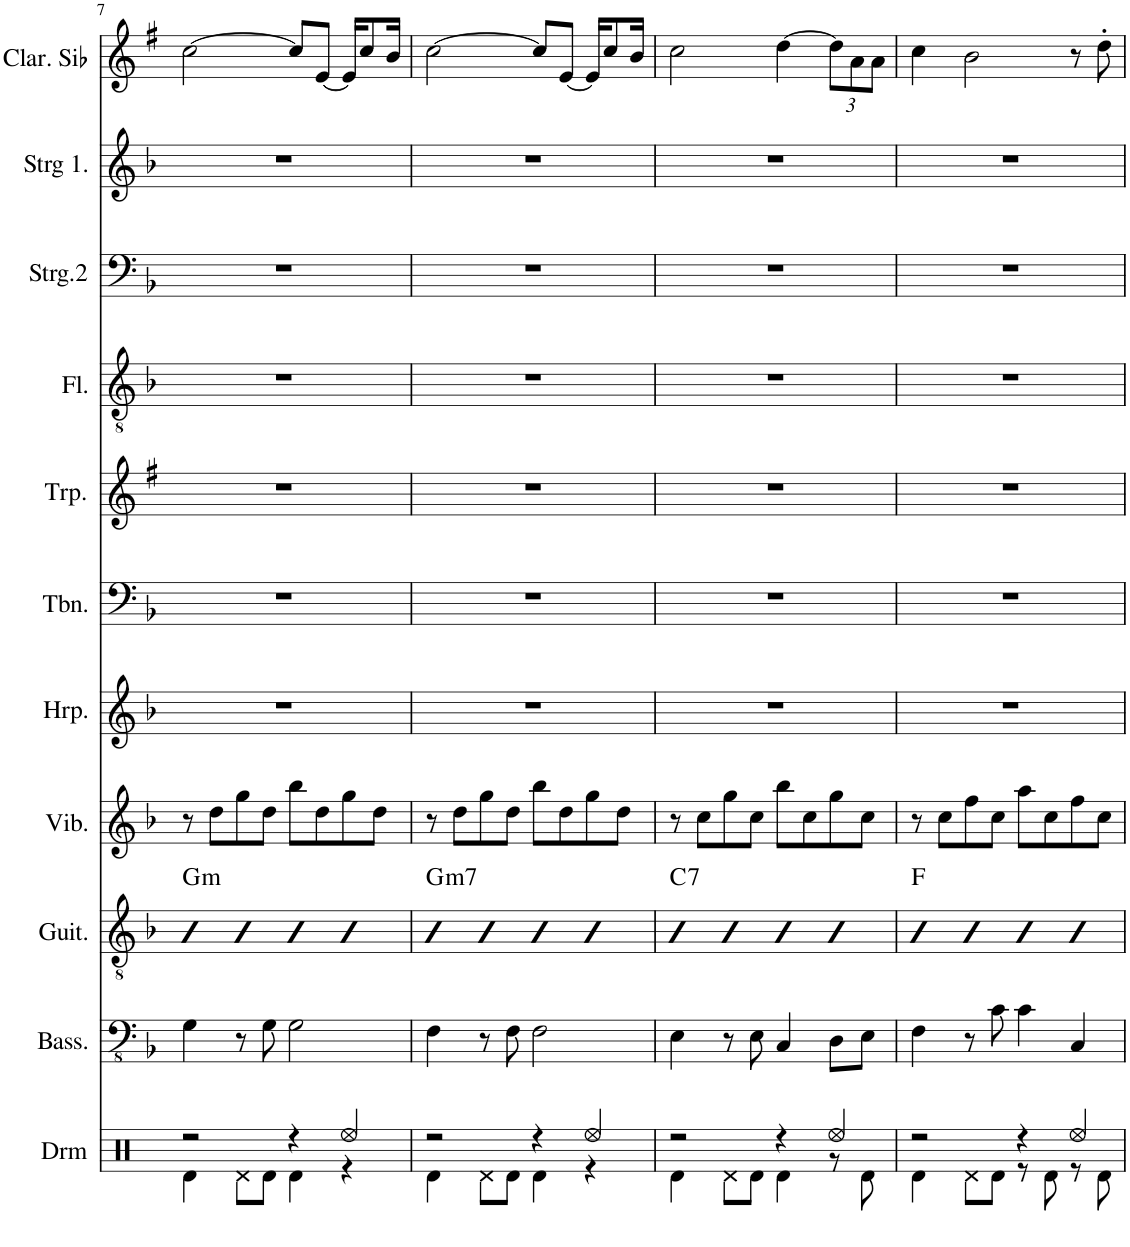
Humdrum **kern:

**kern	**kern	**kern	**harte	**kern	**kern	**kern	**kern	**kern	**kern	**kern	**kern
*part11	*part10	*part9	*part9	*part8	*part7	*part6	*part5	*part4	*part3	*part2	*part1
*staff11	*staff10	*staff9	*	*staff8	*staff7	*staff6	*staff5	*staff4	*staff3	*staff2	*staff1
*I"Drums	*I"El.bass	*I"Guitar (Chords)	*	*I"Vibes	*I"Orchestra Harp	*I"Trombone	*I"Bb Trumpet	*I"Flûte	*I"Strings Low	*I"Strings	*I"Clarinette en Sib
*I'Drm	*I'Bass.	*I'Guit.	*	*I'Vib.	*I'Hrp.	*I'Tbn.	*I'Trp.	*I'Fl.	*I'Strg.2	*I'Strg 1.	*I'Clar. Sib
!!LO:PB:g=z
*clefX	*clefFv4	*clefGv2	*	*clefG2	*clefG2	*clefF4	*clefG2	*clefGv2	*clefF4	*clefG2	*clefG2
*	*	*	*	*	*	*	*Trd1c2	*	*	*	*Trd1c2
*k[b-]	*k[b-]	*k[b-]	*	*k[b-]	*k[b-]	*k[b-]	*k[f#]	*k[b-]	*k[b-]	*k[b-]	*k[f#]
*M4/4	*M4/4	*M4/4	*	*M4/4	*M4/4	*M4/4	*M4/4	*M4/4	*M4/4	*M4/4	*M4/4
=7	=7	=7	=7	=7	=7	=7	=7	=7	=7	=7	=7
*^	*	*	*	*	*	*	*	*	*	*	*
!	!	!	!	!LO:H:kt=m	!	!	!	!	!	!	!	!
2r	4Rd\	4GG\	4B-	G:min	8r	1r	1r	1r	1r	1r	1r	[2cc\
.	.	.	.	.	8dd\L	.	.	.	.	.	.	.
.	8Rd\L	8r	4B-	.	8gg\	.	.	.	.	.	.	.
.	8Rd\J	8GG\	.	.	8dd\J	.	.	.	.	.	.	.
4r	4Rd\	2GG\	4B-	.	8bb-\L	.	.	.	.	.	.	8cc/L]
.	.	.	.	.	8dd\	.	.	.	.	.	.	[8e/J
4Ree/	4r	.	4B-	.	8gg\	.	.	.	.	.	.	16e/KL]
.	.	.	.	.	.	.	.	.	.	.	.	8cc/
.	.	.	.	.	8dd\J	.	.	.	.	.	.	.
.	.	.	.	.	.	.	.	.	.	.	.	16b/Jk
=8	=8	=8	=8	=8	=8	=8	=8	=8	=8	=8	=8	=8
!	!	!	!	!LO:H:kt=m7	!	!	!	!	!	!	!	!
2r	4Rd\	4FF\	4B-	G:min7	8r	1r	1r	1r	1r	1r	1r	[2cc\
.	.	.	.	.	8dd\L	.	.	.	.	.	.	.
.	8Rd\L	8r	4B-	.	8gg\	.	.	.	.	.	.	.
.	8Rd\J	8FF\	.	.	8dd\J	.	.	.	.	.	.	.
4r	4Rd\	2FF\	4B-	.	8bb-\L	.	.	.	.	.	.	8cc/L]
.	.	.	.	.	8dd\	.	.	.	.	.	.	[8e/J
4Ree/	4r	.	4B-	.	8gg\	.	.	.	.	.	.	16e/KL]
.	.	.	.	.	.	.	.	.	.	.	.	8cc/
.	.	.	.	.	8dd\J	.	.	.	.	.	.	.
.	.	.	.	.	.	.	.	.	.	.	.	16b/Jk
=9	=9	=9	=9	=9	=9	=9	=9	=9	=9	=9	=9	=9
!	!	!	!	!LO:H:kt=7	!	!	!	!	!	!	!	!
2r	4Rd\	4EE\	4B-	C:7	8r	1r	1r	1r	1r	1r	1r	2cc\
.	.	.	.	.	8cc\L	.	.	.	.	.	.	.
.	8Rd\L	8r	4B-	.	8gg\	.	.	.	.	.	.	.
.	8Rd\J	8EE\	.	.	8cc\J	.	.	.	.	.	.	.
4r	4Rd\	4CC/	4B-	.	8bb-\L	.	.	.	.	.	.	[4dd\
.	.	.	.	.	8cc\	.	.	.	.	.	.	.
*	*	*	*	*	*	*	*	*	*	*	*	*Xbrackettup
4Ree/	8r	8DD\L	4B-	.	8gg\	.	.	.	.	.	.	12dd\L]
.	.	.	.	.	.	.	.	.	.	.	.	12a\
.	8Rd\	8EE\J	.	.	8cc\J	.	.	.	.	.	.	.
.	.	.	.	.	.	.	.	.	.	.	.	12a\J
=10	=10	=10	=10	=10	=10	=10	=10	=10	=10	=10	=10	=10
2r	4Rd\	4FF\	4B-	F:maj	8r	1r	1r	1r	1r	1r	1r	4cc\
.	.	.	.	.	8cc\L	.	.	.	.	.	.	.
.	8Rd\L	8r	4B-	.	8ff\	.	.	.	.	.	.	2b\
.	8Rd\J	8C\	.	.	8cc\J	.	.	.	.	.	.	.
4r	8r	4C\	4B-	.	8aa\L	.	.	.	.	.	.	.
.	8Rd\	.	.	.	8cc\	.	.	.	.	.	.	.
4Ree/	8r	4CC/	4B-	.	8ff\	.	.	.	.	.	.	8r
.	8Rd\	.	.	.	8cc\J	.	.	.	.	.	.	8dd'\
*v	*v	*	*	*	*	*	*	*	*	*	*	*
=	=	=	=	=	=	=	=	=	=	=	=
*-	*-	*-	*-	*-	*-	*-	*-	*-	*-	*-	*-
